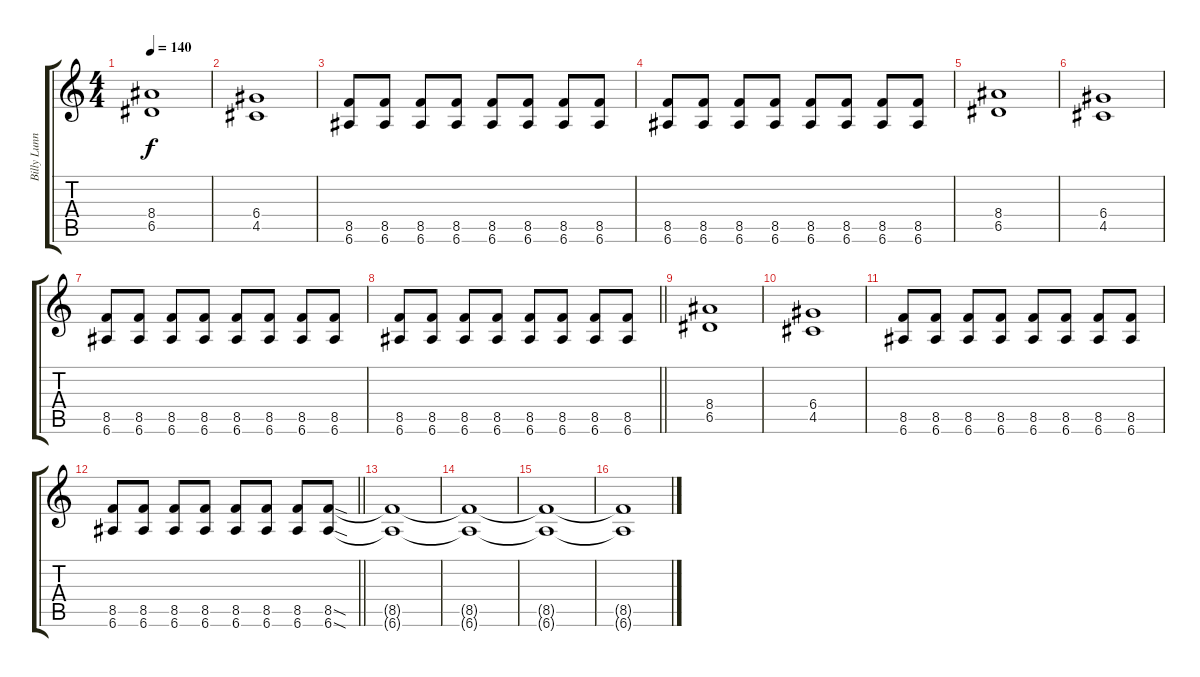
\track ("Billy Lunn (Guitar)" "Billy Lunn") {instrument distortionguitar}
\staff {score tabs}
\tuning (E4 B3 G3 D3 A2 E2) {hide}
\ts (4 4)
\tempo 140
\clef g2
\ks c
(8.4 6.5).1{dy f} |
(6.4 4.5).1 |
(8.5 6.6).8 (8.5 6.6).8 (8.5 6.6).8 (8.5 6.6).8 (8.5 6.6).8 (8.5 6.6).8 (8.5 6.6).8 (8.5 6.6).8 |
(8.5 6.6).8 (8.5 6.6).8 (8.5 6.6).8 (8.5 6.6).8 (8.5 6.6).8 (8.5 6.6).8 (8.5 6.6).8 (8.5 6.6).8 |
(8.4 6.5).1 |
(6.4 4.5).1 |
(8.5 6.6).8 (8.5 6.6).8 (8.5 6.6).8 (8.5 6.6).8 (8.5 6.6).8 (8.5 6.6).8 (8.5 6.6).8 (8.5 6.6).8 |
\barLineRight lightlight
(8.5 6.6).8 (8.5 6.6).8 (8.5 6.6).8 (8.5 6.6).8 (8.5 6.6).8 (8.5 6.6).8 (8.5 6.6).8 (8.5 6.6).8 |
(8.4 6.5).1 |
(6.4 4.5).1 |
(8.5 6.6).8 (8.5 6.6).8 (8.5 6.6).8 (8.5 6.6).8 (8.5 6.6).8 (8.5 6.6).8 (8.5 6.6).8 (8.5 6.6).8 |
\barLineRight lightlight
(8.5 6.6).8 (8.5 6.6).8 (8.5 6.6).8 (8.5 6.6).8 (8.5 6.6).8 (8.5 6.6).8 (8.5 6.6).8 (8.5{sod} 6.6{sod}).8 |
(8.5{t} 6.6{t}).1 |
(8.5{t} 6.6{t}).1 |
(8.5{t} 6.6{t}).1 |
(8.5{t} 6.6{t}).1
